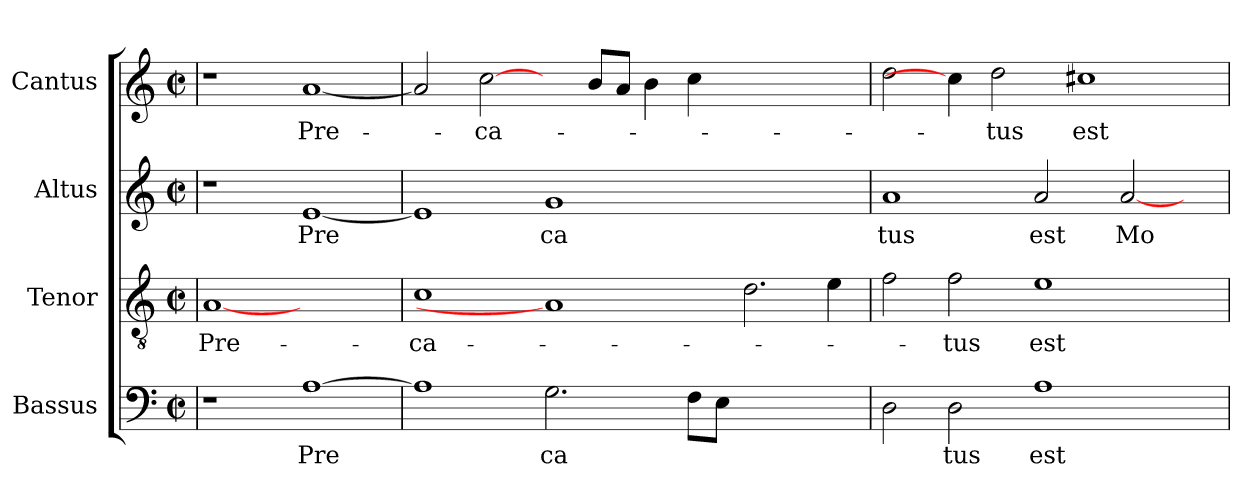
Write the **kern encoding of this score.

**kern	**text	**kern	**text	**kern	**text	**kern	**text
*part4	*part4	*part3	*part3	*part2	*part2	*part1	*part1
*staff4	*staff4	*staff3	*staff3	*staff2	*staff2	*staff1	*staff1
*I"Bassus	*	*I"Tenor	*	*I"Altus	*	*I"Cantus	*
!!LO:PB:g=z
*stria5	*	*stria5	*	*stria5	*	*stria5	*
*clefF4	*	*clefGv2	*	*clefG2	*	*clefG2	*
*M2/2	*	*M2/2	*	*M2/2	*	*M2/2	*
*met(c|)	*	*met(c|)	*	*met(c|)	*	*met(c|)	*
=1	=1!	=1	=1!	=1	=1!	=1!	=1!
!	!	!	!LO:LY:b:cj	!	!	!	!
1r	.	[1A	Pre-	1r	.	1r	.
!	!LO:LY:b:cj	!	!	!	!LO:LY:b:cj	!	!LO:LY:b:cj
[>1A	Pre	1ryy	.	[<1e	Pre	[<1a	Pre-
=2	=2	=2	=2	=2	=2	=2	=2
!	!	!	!LO:LY:b:cj	!	!	!	!
1A]	.	1c	-ca-	1e]	.	2a/]	.
!	!	!	!	!	!	!	!LO:LY:b:cj
.	.	.	.	.	.	[2cc\	-ca-
!	!LO:LY:b:cj	!	!	!	!LO:LY:b:cj	!	!
2.G\	ca	1A]	.	1g	ca	4ryy	.
.	.	.	.	.	.	8b/L	.
.	.	.	.	.	.	8a/J	.
.	.	.	.	.	.	4b\	.
8F\L	.	.	.	.	.	4cc\	.
8E\J	.	.	.	.	.	.	.
1ryy	.	2.d\	.	1ryy	.	1ryy	.
.	.	4e\	.	.	.	.	.
=3	=3	=3	=3	=3	=3	=3	=3
!	!	!	!	!	!LO:LY:b:cj	!	!
2D\	.	2f\	.	1a	tus	2dd\	.
!	!LO:LY:b:cj	!	!LO:LY:b:cj	!	!	!	!
2D\	tus	2f\	-tus	.	.	4cc\]	.
!	!	!	!	!	!	!	!LO:LY:b:cj
.	.	.	.	.	.	2dd\	-tus
!	!LO:LY:b:cj	!	!LO:LY:b:cj	!	!LO:LY:b:cj	!	!
1A	est	1e	est	2a/	est	.	.
!	!	!	!	!	!	!	!LO:LY:b:cj
.	.	.	.	.	.	1cc#X	est
!	!	!	!	!	!LO:LY:b	!	!
.	.	.	.	[<2a/	Mo	.	.
4ryy	.	4ryy	.	4ryy	.	.	.
=	=	=	=	=	=	=	=
*-	*-	*-	*-	*-	*-	*-	*-
